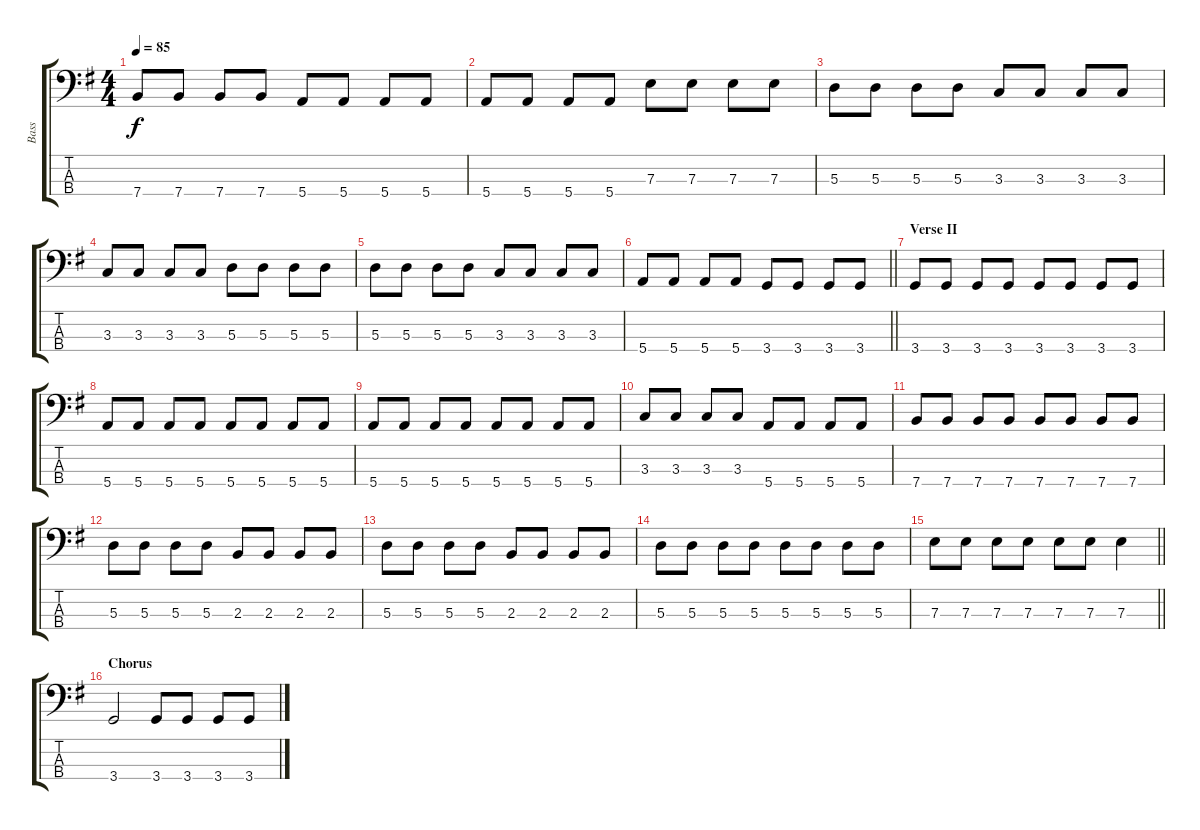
\track ("Bass" "Bass") {instrument electricbassfinger}
\staff {score tabs}
\tuning (G2 D2 A1 E1) {hide}
\ts (4 4)
\tempo 85
\clef f4
\ks g
7.4.8{dy f} 7.4.8 7.4.8 7.4.8 5.4.8 5.4.8 5.4.8 5.4.8 |
5.4.8 5.4.8 5.4.8 5.4.8 7.3.8 7.3.8 7.3.8 7.3.8 |
5.3.8 5.3.8 5.3.8 5.3.8 3.3.8 3.3.8 3.3.8 3.3.8 |
3.3.8 3.3.8 3.3.8 3.3.8 5.3.8 5.3.8 5.3.8 5.3.8 |
5.3.8 5.3.8 5.3.8 5.3.8 3.3.8 3.3.8 3.3.8 3.3.8 |
\barLineRight lightlight
5.4.8 5.4.8 5.4.8 5.4.8 3.4.8 3.4.8 3.4.8 3.4.8 |
\section ("" "Verse II")
3.4.8 3.4.8 3.4.8 3.4.8 3.4.8 3.4.8 3.4.8 3.4.8 |
5.4.8 5.4.8 5.4.8 5.4.8 5.4.8 5.4.8 5.4.8 5.4.8 |
5.4.8 5.4.8 5.4.8 5.4.8 5.4.8 5.4.8 5.4.8 5.4.8 |
3.3.8 3.3.8 3.3.8 3.3.8 5.4.8 5.4.8 5.4.8 5.4.8 |
7.4.8 7.4.8 7.4.8 7.4.8 7.4.8 7.4.8 7.4.8 7.4.8 |
5.3.8 5.3.8 5.3.8 5.3.8 2.3.8 2.3.8 2.3.8 2.3.8 |
5.3.8 5.3.8 5.3.8 5.3.8 2.3.8 2.3.8 2.3.8 2.3.8 |
5.3.8 5.3.8 5.3.8 5.3.8 5.3.8 5.3.8 5.3.8 5.3.8 |
\barLineRight lightlight
7.3.8 7.3.8 7.3.8 7.3.8 7.3.8 7.3.8 7.3.4 |
\section ("" "Chorus")
3.4.2 3.4.8 3.4.8 3.4.8 3.4.8
